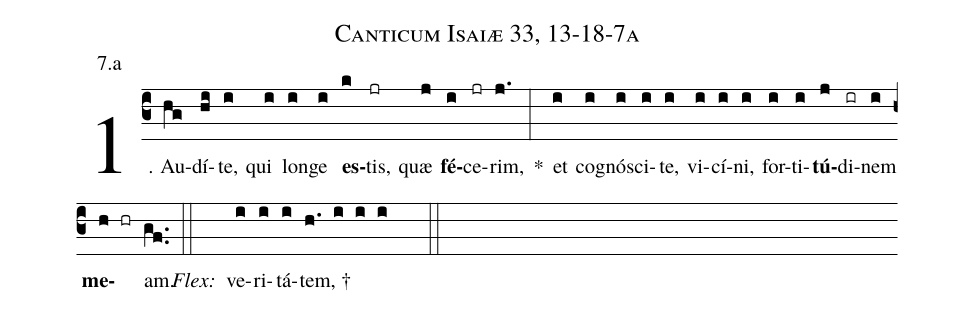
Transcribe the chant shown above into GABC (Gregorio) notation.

name: Canticum Isaiæ 33, 13-18-7a;
annotation: 7.a;
%%
(c3)1. Au(hg)dí(hi)te,(i) qui(i) lon(i)ge(i) <b>es</b>(k)tis,(jr) quæ(j) <b>fé</b>(i)ce(jr)rim,(j.) *(:) et(i) co(i)gnó(i)sci(i)te,(i) vi(i)cí(i)ni,(i) for(i)ti(i)<b>tú</b>(j)di(ir)nem(i) <b>me</b>(h hr)am.(gf..) (::)
<i>Flex:</i>()  ve(i)ri(i)tá(i)tem, †(h. i i i  ::)
